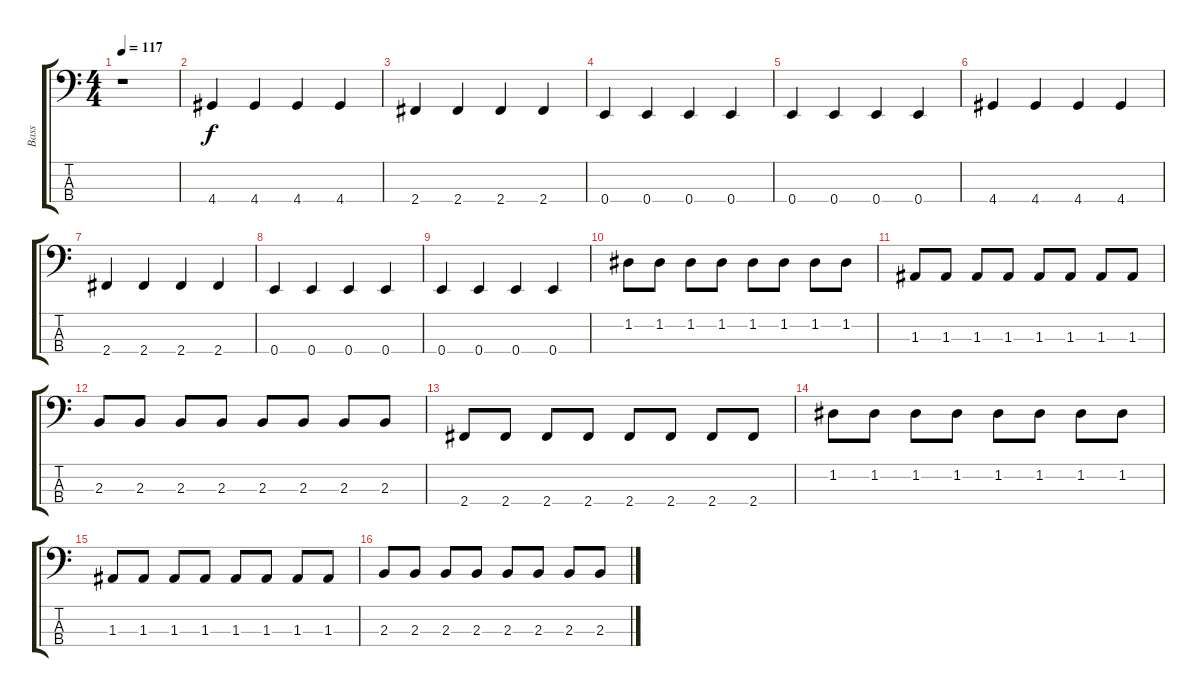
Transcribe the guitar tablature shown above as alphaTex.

\track ("Bass" "Bass") {instrument electricbasspick}
\staff {score tabs}
\tuning (G2 D2 A1 E1) {hide}
\ts (4 4)
\tempo 117
\clef f4
\ks c
r.1{dy f} |
4.4.4 4.4.4 4.4.4 4.4.4 |
2.4.4 2.4.4 2.4.4 2.4.4 |
0.4.4 0.4.4 0.4.4 0.4.4 |
0.4.4 0.4.4 0.4.4 0.4.4 |
4.4.4 4.4.4 4.4.4 4.4.4 |
2.4.4 2.4.4 2.4.4 2.4.4 |
0.4.4 0.4.4 0.4.4 0.4.4 |
0.4.4 0.4.4 0.4.4 0.4.4 |
1.2.8 1.2.8 1.2.8 1.2.8 1.2.8 1.2.8 1.2.8 1.2.8 |
1.3.8 1.3.8 1.3.8 1.3.8 1.3.8 1.3.8 1.3.8 1.3.8 |
2.3.8 2.3.8 2.3.8 2.3.8 2.3.8 2.3.8 2.3.8 2.3.8 |
2.4.8 2.4.8 2.4.8 2.4.8 2.4.8 2.4.8 2.4.8 2.4.8 |
1.2.8 1.2.8 1.2.8 1.2.8 1.2.8 1.2.8 1.2.8 1.2.8 |
1.3.8 1.3.8 1.3.8 1.3.8 1.3.8 1.3.8 1.3.8 1.3.8 |
2.3.8 2.3.8 2.3.8 2.3.8 2.3.8 2.3.8 2.3.8 2.3.8
